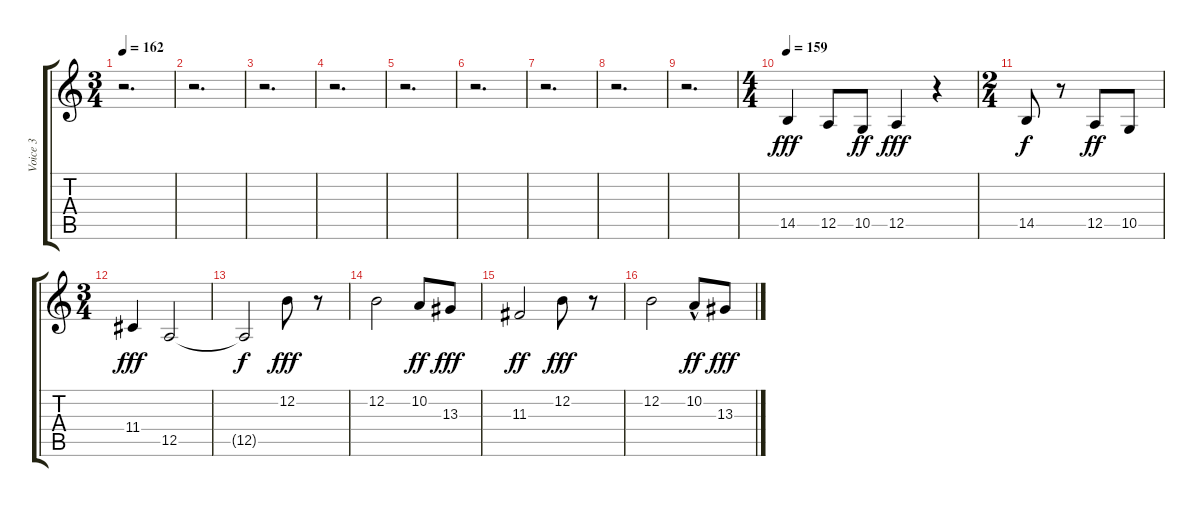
\track ("Voice 3" "Voice 3") {instrument choiraahs}
\staff {score tabs}
\tuning (E4 B3 G3 D3 A2 E2) {hide}
\ts (3 4)
\tempo 162
\clef g2
\ks c
r.2{d dy f} |
r.2{d} |
r.2{d} |
r.2{d} |
r.2{d} |
r.2{d} |
r.2{d} |
r.2{d} |
r.2{d} |
\ts (4 4)
\tempo 159
14.5.4{dy fff} 12.5.8 10.5.8{dy ff} 12.5.4{dy fff} r.4 |
\ts (2 4)
14.5.8{dy f} r.8 12.5.8{dy ff} 10.5.8 |
\ts (3 4)
11.4.4{dy fff} 12.5.2 |
12.5{t}.2{dy f} 12.2.8{dy fff} r.8 |
12.2.2 10.2.8{dy ff} 13.3.8{dy fff} |
11.3.2{dy ff} 12.2.8{dy fff} r.8 |
12.2.2 10.2{hac}.8{dy ff} 13.3.8{dy fff}
